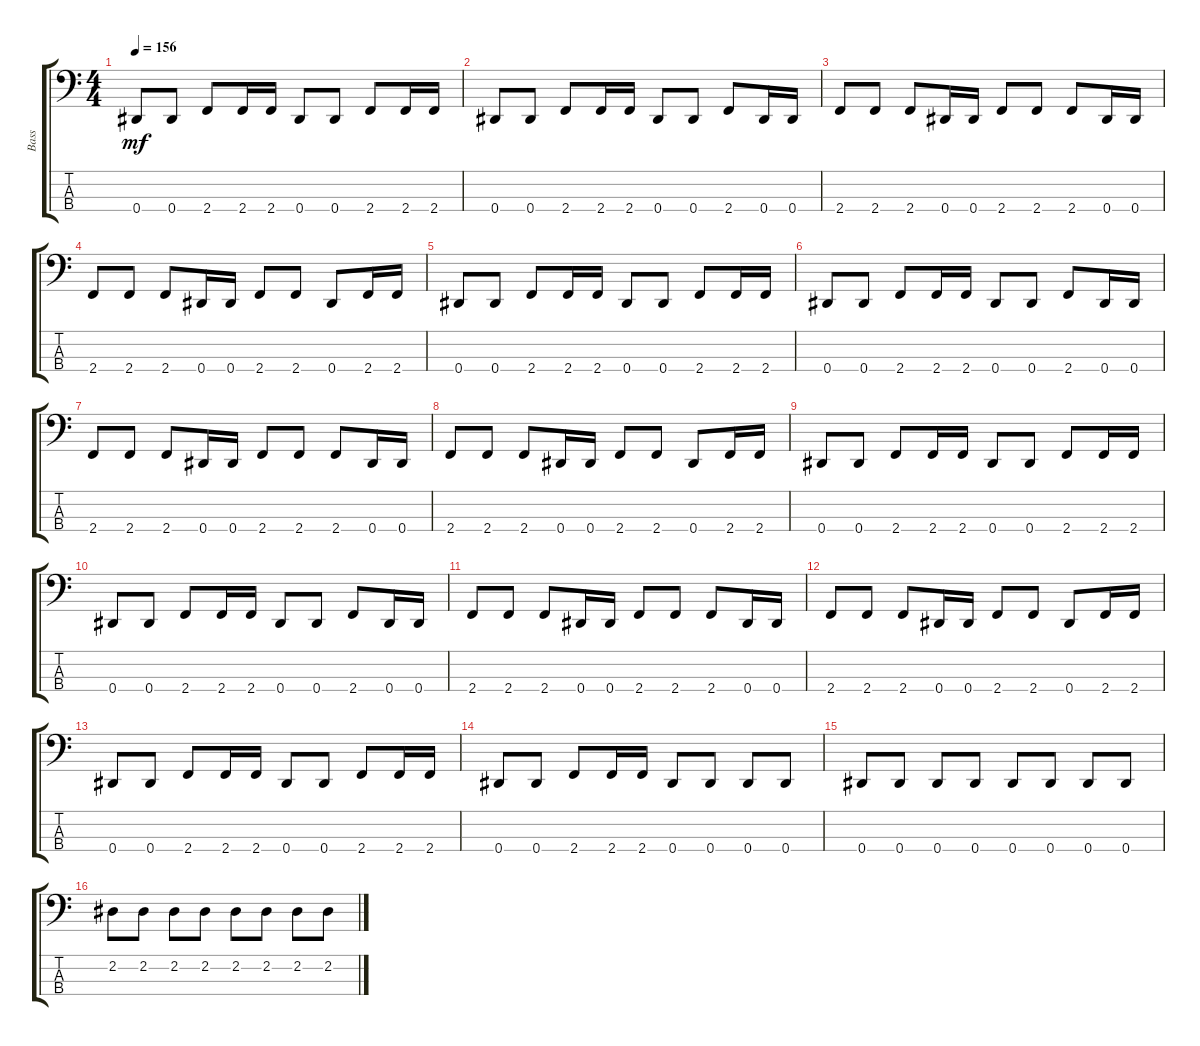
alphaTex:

\track ("Bass" "Bass") {instrument electricbasspick}
\staff {score tabs}
\tuning (Gb2 Db2 Ab1 Eb1) {hide}
\ts (4 4)
\tempo 156
\clef f4
\ks c
0.4.8{dy mf} 0.4.8 2.4.8 2.4.16 2.4.16 0.4.8 0.4.8 2.4.8 2.4.16 2.4.16 |
0.4.8 0.4.8 2.4.8 2.4.16 2.4.16 0.4.8 0.4.8 2.4.8 0.4.16 0.4.16 |
2.4.8 2.4.8 2.4.8 0.4.16 0.4.16 2.4.8 2.4.8 2.4.8 0.4.16 0.4.16 |
2.4.8 2.4.8 2.4.8 0.4.16 0.4.16 2.4.8 2.4.8 0.4.8 2.4.16 2.4.16 |
0.4.8 0.4.8 2.4.8 2.4.16 2.4.16 0.4.8 0.4.8 2.4.8 2.4.16 2.4.16 |
0.4.8 0.4.8 2.4.8 2.4.16 2.4.16 0.4.8 0.4.8 2.4.8 0.4.16 0.4.16 |
2.4.8 2.4.8 2.4.8 0.4.16 0.4.16 2.4.8 2.4.8 2.4.8 0.4.16 0.4.16 |
2.4.8 2.4.8 2.4.8 0.4.16 0.4.16 2.4.8 2.4.8 0.4.8 2.4.16 2.4.16 |
0.4.8 0.4.8 2.4.8 2.4.16 2.4.16 0.4.8 0.4.8 2.4.8 2.4.16 2.4.16 |
0.4.8 0.4.8 2.4.8 2.4.16 2.4.16 0.4.8 0.4.8 2.4.8 0.4.16 0.4.16 |
2.4.8 2.4.8 2.4.8 0.4.16 0.4.16 2.4.8 2.4.8 2.4.8 0.4.16 0.4.16 |
2.4.8 2.4.8 2.4.8 0.4.16 0.4.16 2.4.8 2.4.8 0.4.8 2.4.16 2.4.16 |
0.4.8 0.4.8 2.4.8 2.4.16 2.4.16 0.4.8 0.4.8 2.4.8 2.4.16 2.4.16 |
0.4.8 0.4.8 2.4.8 2.4.16 2.4.16 0.4.8 0.4.8 0.4.8 0.4.8 |
0.4.8 0.4.8 0.4.8 0.4.8 0.4.8 0.4.8 0.4.8 0.4.8 |
2.2.8 2.2.8 2.2.8 2.2.8 2.2.8 2.2.8 2.2.8 2.2.8
